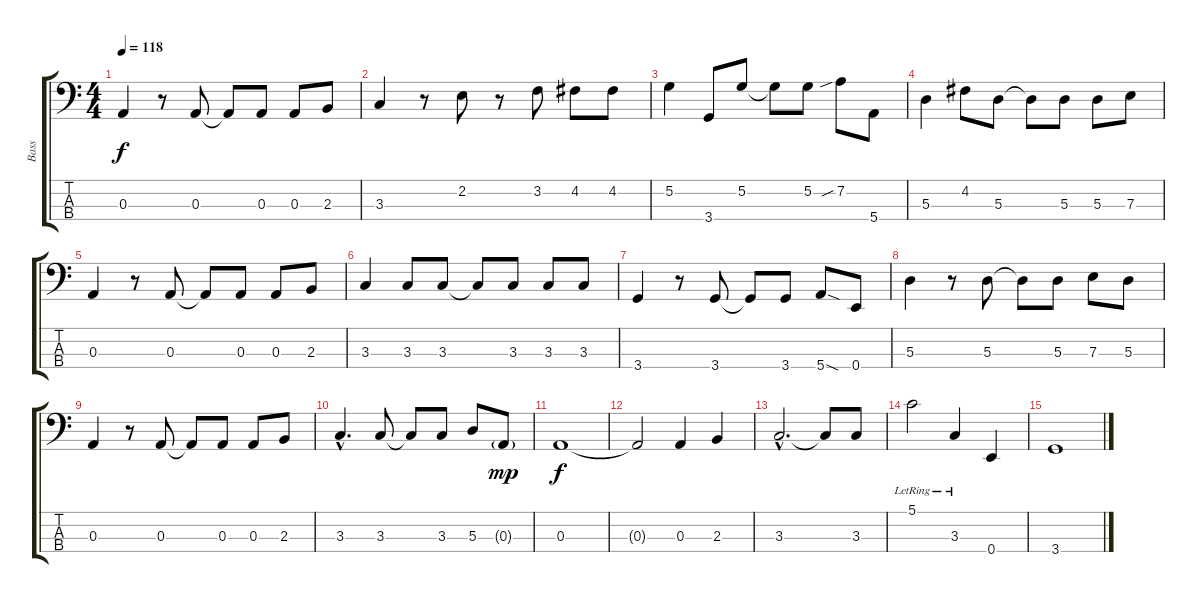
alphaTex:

\track ("Bass" "Bass") {instrument electricbassfinger}
\staff {score tabs}
\tuning (G2 D2 A1 E1) {hide}
\ts (4 4)
\tempo 118
\clef f4
\ks c
0.3.4{dy f} r.8 0.3.8 0.3{t}.8 0.3.8 0.3.8 2.3.8 |
3.3.4 r.8 2.2.8 r.8 3.2.8 4.2.8 4.2.8 |
5.2.4 3.4.8 5.2.8 5.2{t}.8 5.2.8 7.2{sib}.8 5.4.8 |
5.3.4 4.2.8 5.3.8 5.3{t}.8 5.3.8 5.3.8 7.3.8 |
0.3.4 r.8 0.3.8 0.3{t}.8 0.3.8 0.3.8 2.3.8 |
3.3.4 3.3.8 3.3.8 3.3{t}.8 3.3.8 3.3.8 3.3.8 |
3.4.4 r.8 3.4.8 3.4{t}.8 3.4.8 5.4{sod}.8 0.4.8 |
5.3.4 r.8 5.3.8 5.3{t}.8 5.3.8 7.3.8 5.3.8 |
0.3.4 r.8 0.3.8 0.3{t}.8 0.3.8 0.3.8 2.3.8 |
3.3{hac}.4{d} 3.3.8 3.3{t}.8 3.3.8 5.3.8 0.3{g}.8{dy mp} |
0.3.1{dy f} |
0.3{t}.2 0.3.4 2.3.4 |
3.3{hac}.2{d} 3.3{t}.8 3.3.8 |
5.1{lr}.2 3.3{lr}.4 0.4.4 |
3.4.1
